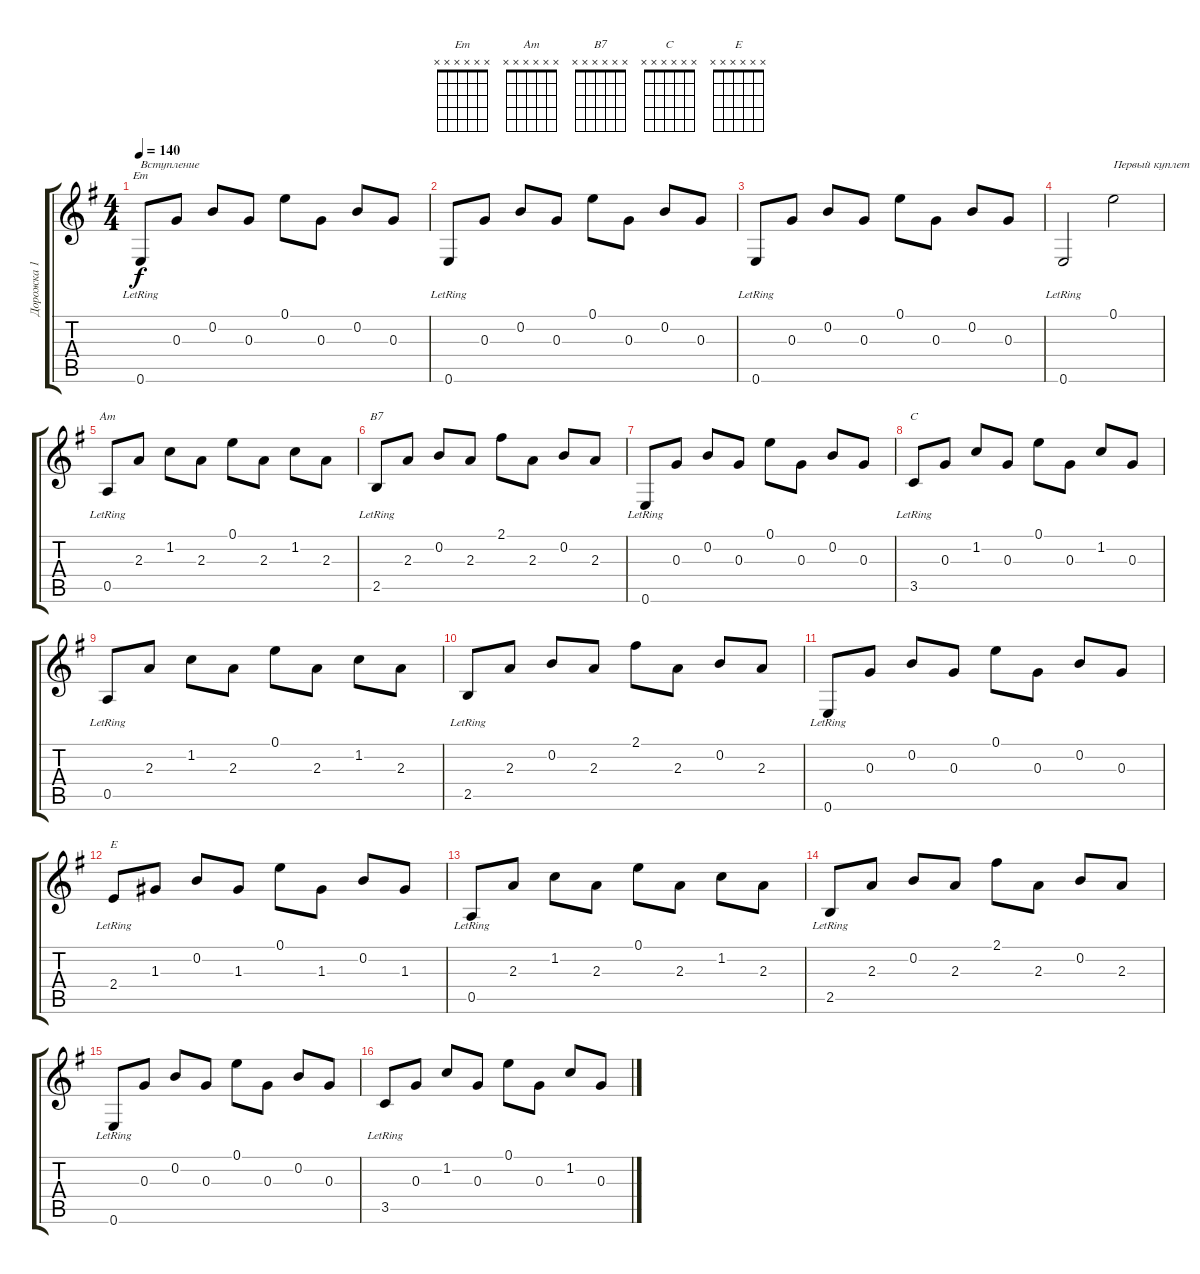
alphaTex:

\track ("Дорожка 1" "Дорожка 1") {instrument acousticguitarsteel}
\staff {score tabs}
\tuning (E4 B3 G3 D3 A2 E2) {hide}
\chord ("Em" x x x x x x)
\chord ("Am" x x x x x x)
\chord ("B7" x x x x x x)
\chord ("C" x x x x x x)
\chord ("E" x x x x x x)
\ts (4 4)
\tempo 140
\clef g2
\ks eminor
0.6{lr}.8{ch "Em" txt "Вступление" dy f instrument acousticguitarsteel} 0.3.8 0.2.8 0.3.8 0.1.8 0.3.8 0.2.8 0.3.8 |
0.6{lr}.8 0.3.8 0.2.8 0.3.8 0.1.8 0.3.8 0.2.8 0.3.8 |
0.6{lr}.8 0.3.8 0.2.8 0.3.8 0.1.8 0.3.8 0.2.8 0.3.8 |
0.6{lr}.2 0.1.2{txt "Первый куплет"} |
0.5{lr}.8{ch "Am"} 2.3.8 1.2.8 2.3.8 0.1.8 2.3.8 1.2.8 2.3.8 |
2.5{lr}.8{ch "B7"} 2.3.8 0.2.8 2.3.8 2.1.8 2.3.8 0.2.8 2.3.8 |
0.6{lr}.8 0.3.8 0.2.8 0.3.8 0.1.8 0.3.8 0.2.8 0.3.8 |
3.5{lr}.8{ch "C"} 0.3.8 1.2.8 0.3.8 0.1.8 0.3.8 1.2.8 0.3.8 |
0.5{lr}.8 2.3.8 1.2.8 2.3.8 0.1.8 2.3.8 1.2.8 2.3.8 |
2.5{lr}.8 2.3.8 0.2.8 2.3.8 2.1.8 2.3.8 0.2.8 2.3.8 |
0.6{lr}.8 0.3.8 0.2.8 0.3.8 0.1.8 0.3.8 0.2.8 0.3.8 |
2.4{lr}.8{ch "E"} 1.3.8 0.2.8 1.3.8 0.1.8 1.3.8 0.2.8 1.3.8 |
0.5{lr}.8 2.3.8 1.2.8 2.3.8 0.1.8 2.3.8 1.2.8 2.3.8 |
2.5{lr}.8 2.3.8 0.2.8 2.3.8 2.1.8 2.3.8 0.2.8 2.3.8 |
0.6{lr}.8 0.3.8 0.2.8 0.3.8 0.1.8 0.3.8 0.2.8 0.3.8 |
3.5{lr}.8 0.3.8 1.2.8 0.3.8 0.1.8 0.3.8 1.2.8 0.3.8
